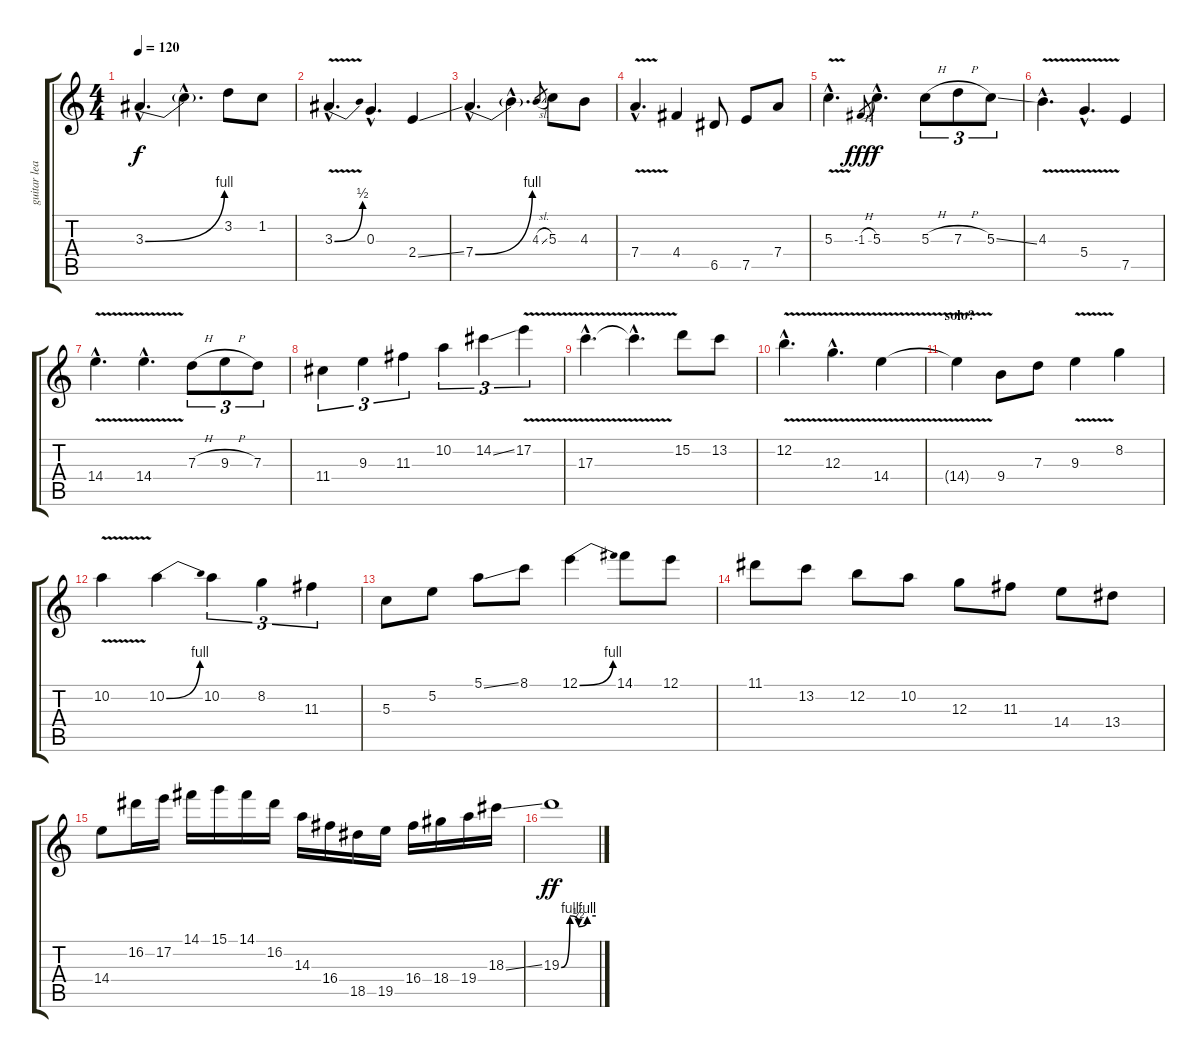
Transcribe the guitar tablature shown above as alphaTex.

\track ("guitar lead " "guitar lea") {instrument distortionguitar}
\staff {score tabs}
\tuning (E4 B3 G3 D3 A2 E2) {hide}
\ts (4 4)
\tempo 120
\clef g2
\ks c
3.3{be (bend 0 0 60 4) hac}.4{d dy f} 3.3{hac t}.4{d} 3.2.8 1.2.8 |
3.3{be (bend 0 0 60 2) v hac}.4{d} 0.3{hac}.4{d} 2.4{ss}.4 |
7.4{be (bend 0 0 60 4) hac}.4{d} 7.4{hac t}.4{d} 4.3{sl}.8{gr} 5.3.8 4.3.8 |
7.4{v hac}.4{d} 4.4.4 6.5.8 7.5.8 7.4.8 |
5.3{v hac}.4{d} -1.3{h}.8{gr dy fff} 5.3{hac}.4{d dy f} 5.3{h}.8{tu (3 2)} 7.3{h}.8{tu (3 2)} 5.3{ss}.8{tu (3 2)} |
4.3{v hac}.4{d} 5.4{v hac}.4{d} 7.5.4 |
14.4{v hac}.4{d} 14.4{v hac}.4{d} 7.3{h}.8{tu (3 2)} 9.3{h}.8{tu (3 2)} 7.3.8{tu (3 2)} |
11.4.4{tu (3 2)} 9.3.4{tu (3 2)} 11.3.4{tu (3 2)} 10.2.4{tu (3 2)} 14.2{ss}.4{tu (3 2)} 17.2{v}.4{tu (3 2)} |
17.3{v hac}.4{d} 17.3{hac t}.4{d} 15.2.8 13.2.8 |
12.2{v hac}.4{d} 12.3{v hac}.4{d} 14.4{v}.4 |
\section ("" "solo?")
14.4{t}.4 9.4.8 7.3.8 9.3{v}.4 8.2.4 |
10.2{v}.4 10.2{be (bend 0 0 60 4)}.4 10.2.4{tu (3 2)} 8.2.4{tu (3 2)} 11.3.4{tu (3 2)} |
5.3.8 5.2.8 5.1{ss}.8 8.1.8 12.1{be (bend 0 0 60 4)}.4 14.1.8 12.1.8 |
11.1.8 13.2.8 12.2.8 10.2.8 12.3.8 11.3.8 14.4.8 13.4.8 |
14.4.8 16.2.16 17.2.16 14.1.16 15.1.16 14.1.16 16.2.16 14.3.16 16.4.16 18.5.16 19.5.16 16.4.16 18.4.16 19.4.16 18.3{ss}.16 |
19.3{be (custom 0 0 15 4 30 2 45 4 60 4)}.1{dy ff}
